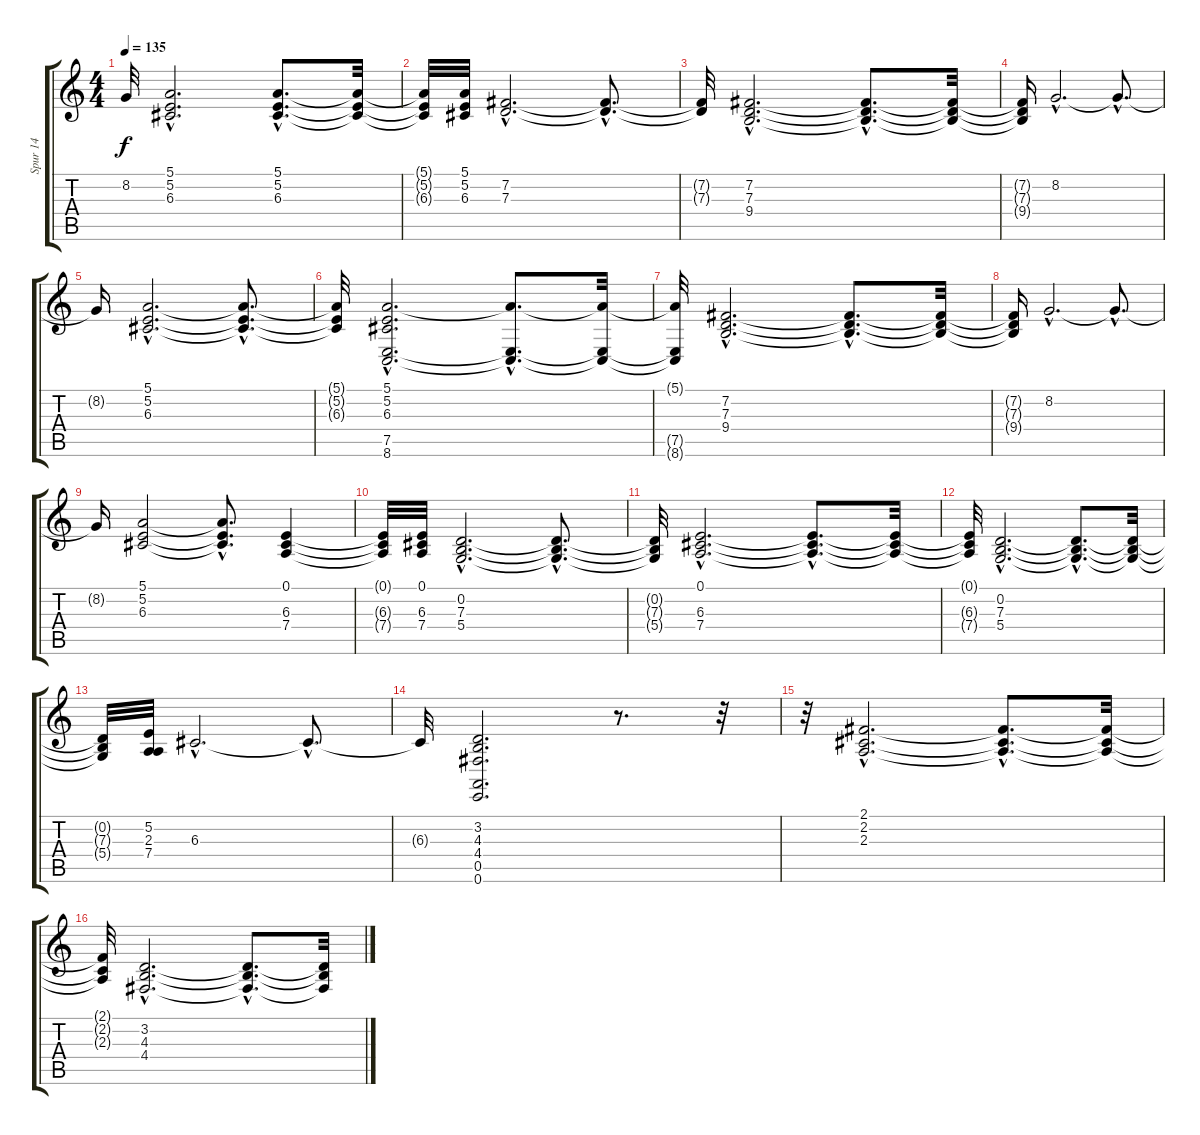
\track ("Spur 14" "Spur 14") {instrument pad2warm}
\staff {score tabs}
\tuning (E4 B3 G3 D3 A2 E2) {hide}
\ts (4 4)
\tempo 135
\clef g2
\ks c
8.2{t}.32{dy f} (5.1{hac} 5.2{hac} 6.3{hac}).2{d} (5.1{hac} 5.2{hac} 6.3{hac}).8{d} (5.1{t} 5.2{t} 6.3{t}).32 |
(5.1{t} 5.2{t} 6.3{t}).32 (5.1 5.2 6.3).32 (7.2{hac} 7.3{hac}).2{d} (7.2{hac t} 7.3{hac t}).8{d} |
(7.2{t} 7.3{t}).32 (7.2{hac} 7.3{hac} 9.4{hac}).2{d} (7.2{hac t} 7.3{hac t} 9.4{hac t}).8{d} (7.2{t} 7.3{t} 9.4{t}).32 |
(7.2{t} 7.3{t} 9.4{t}).16 8.2{hac}.2{d} 8.2{hac t}.8{d} |
8.2{t}.16 (5.1{hac} 5.2{hac} 6.3{hac}).2{d} (5.1{hac t} 5.2{hac t} 6.3{hac t}).8{d} |
(5.1{t} 5.2{t} 6.3{t}).32 (5.1{hac} 5.2 6.3 7.5{hac} 8.6{hac}).2{d} (5.1{hac t} 7.5{hac t} 8.6{hac t}).8{d} (5.1{t} 7.5{t} 8.6{t}).32 |
(5.1{t} 7.5{t} 8.6{t}).32 (7.2{hac} 7.3{hac} 9.4{hac}).2{d} (7.2{hac t} 7.3{hac t} 9.4{hac t}).8{d} (7.2{t} 7.3{t} 9.4{t}).32 |
(7.2{t} 7.3{t} 9.4{t}).16 8.2{hac}.2{d} 8.2{hac t}.8{d} |
8.2{t}.16 (5.1 5.2 6.3).2 (5.1{hac t} 5.2{hac t} 6.3{hac t}).8{d} (0.1 6.3 7.4).4 |
(0.1{t} 6.3{t} 7.4{t}).32 (0.1 6.3 7.4).32 (0.2{hac} 7.3{hac} 5.4{hac}).2{d} (0.2{hac t} 7.3{hac t} 5.4{hac t}).8{d} |
(0.2{t} 7.3{t} 5.4{t}).32 (0.1{hac} 6.3{hac} 7.4{hac}).2{d} (0.1{hac t} 6.3{hac t} 7.4{hac t}).8{d} (0.1{t} 6.3{t} 7.4{t}).32 |
(0.1{t} 6.3{t} 7.4{t}).32 (0.2{hac} 7.3{hac} 5.4{hac}).2{d} (0.2{hac t} 7.3{hac t} 5.4{hac t}).8{d} (0.2{t} 7.3{t} 5.4{t}).32 |
(0.2{t} 7.3{t} 5.4{t}).32 (5.2 2.3 7.4).32 6.3{hac}.2{d} 6.3{hac t}.8{d} |
6.3{t}.32 (3.2 4.3 4.4 0.5 0.6).2{d} r.8{d} r.32 |
r.32 (2.1{hac} 2.2{hac} 2.3{hac}).2{d} (2.1{hac t} 2.2{hac t} 2.3{hac t}).8{d} (2.1{t} 2.2{t} 2.3{t}).32 |
(2.1{t} 2.2{t} 2.3{t}).32 (3.2{hac} 4.3{hac} 4.4{hac}).2{d} (3.2{hac t} 4.3{hac t} 4.4{hac t}).8{d} (3.2{t} 4.3{t} 4.4{t}).32
